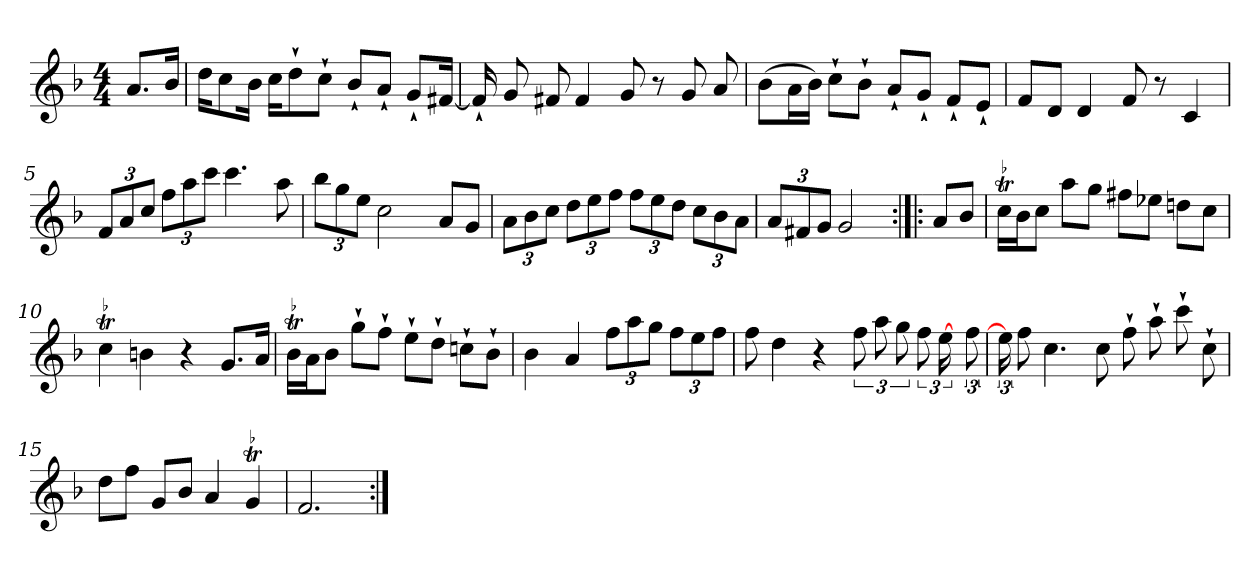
**kern
*part1
*staff1
*clefG2
*k[b-]
*F:
*M4/4
*MM104
=
8.a/L
16b-/Jk
=1
16dd\KL
8cc\
16b-\Jk
16cc\KL
8dd`\
8cc`\J
8b-`/L
8a`/J
8g`/L
[16f#X/Jk
=2
16f#`]
8g
8f#X
4f#
8g
8r
8g
8a
=3
(8b-\L
16a\L
16b-\JJ)
8cc`\L
8b-`\J
8a`/L
8g`/J
8f`/L
8e`/J
=4
8f/L
8d/J
4d
8f
8r
4c
=5
12f/L
12a/
12cc/J
12ff\L
12aa\
12ccc\J
4.ccc
8aa
=6
12bb-\L
12gg\
12ee\J
2cc
8a/L
8g/J
=7
12a\L
12b-\
12cc\J
12dd\L
12ee\
12ff\J
12ff\L
12ee\
12dd\J
12cc\L
12b-\
12a\J
=8
12a/L
12f#X/
12g/J
2g
=:|!|:
8a/L
8b-/J
=9
!LO:TR:acc=-
16cct\LL
16b-\J
8cc\J
8aa\L
8gg\J
8ff#X\L
8ee-X\J
8ddn\L
8cc\J
=10
!LO:TR:acc=-
4cct
4bn
4r
8.g/L
16a/Jk
=11
!LO:TR:acc=-
16b-t\LL
16a\J
8b-\J
8gg`\L
8ff`\J
8ee`\L
8dd`\J
8ccn`\L
8b-`\J
=12
4b-
4a
12ff\L
12aa\
12gg\J
12ff\L
12ee\
12ff\J
=13
8ff
4dd
4r
12ff
12aa
12gg
12ff
[24ee
24ryy
12ff
=14
24ee]
8ff
4.cc
8cc
8ff`
8aa`
8ccc`
8cc`
=15
8dd\L
8ff\J
8g/L
8b-/J
4a
!LO:TR:acc=-
4gt
=16
2.f
=:|!
*-
